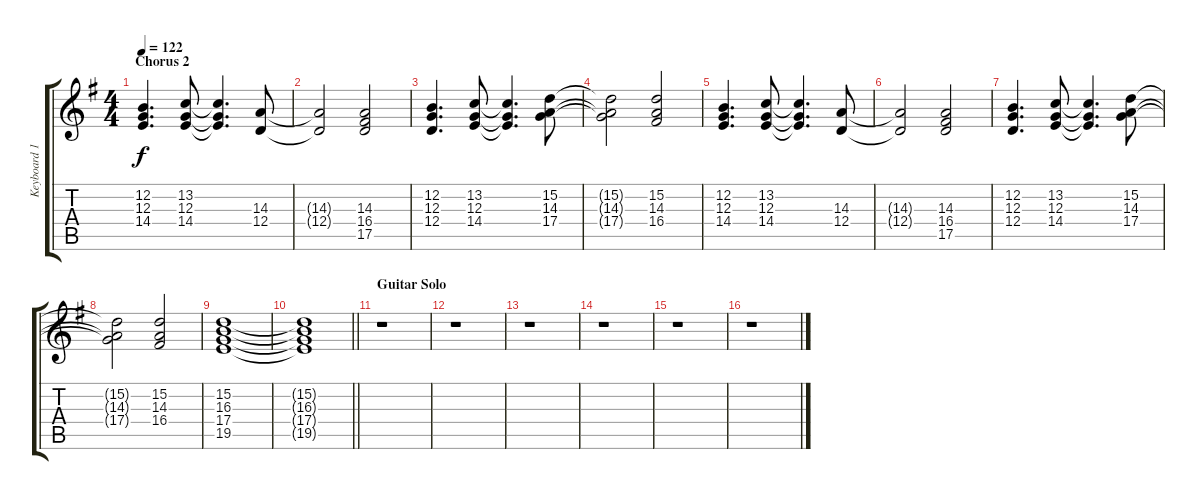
\track ("Keyboard 1" "Keyboard 1") {instrument stringensemble1}
\staff {score tabs}
\tuning (E4 B3 G3 D3 A2 E2) {hide}
\ts (4 4)
\section ("" "Chorus 2")
\tempo 122
\clef g2
\ks eminor
(12.2 12.3 14.4).4{d dy f} (13.2 12.3 14.4).8 (13.2{t} 12.3{t} 14.4{t}).4{d} (14.3 12.4).8 |
(14.3{t} 12.4{t}).2 (14.3 16.4 17.5).2 |
(12.2 12.3 12.4).4{d} (13.2 12.3 14.4).8 (13.2{t} 12.3{t} 14.4{t}).4{d} (15.2 14.3 17.4).8 |
(15.2{t} 14.3{t} 17.4{t}).2 (15.2 14.3 16.4).2 |
(12.2 12.3 14.4).4{d} (13.2 12.3 14.4).8 (13.2{t} 12.3{t} 14.4{t}).4{d} (14.3 12.4).8 |
(14.3{t} 12.4{t}).2 (14.3 16.4 17.5).2 |
(12.2 12.3 12.4).4{d} (13.2 12.3 14.4).8 (13.2{t} 12.3{t} 14.4{t}).4{d} (15.2 14.3 17.4).8 |
(15.2{t} 14.3{t} 17.4{t}).2 (15.2 14.3 16.4).2 |
(15.2 16.3 17.4 19.5).1 |
\barLineRight lightlight
(15.2{t} 16.3{t} 17.4{t} 19.5{t}).1 |
\section ("" "Guitar Solo")
r.1 |
r.1 |
r.1 |
r.1 |
r.1 |
r.1
